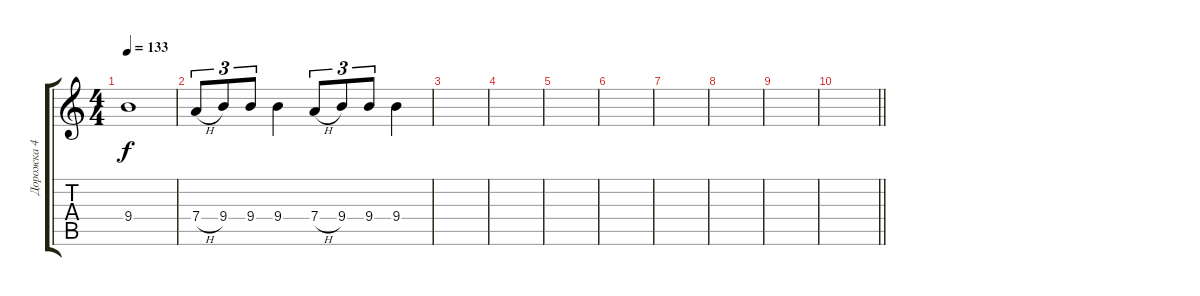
\track ("Дорожка 4" "Дорожка 4") {instrument overdrivenguitar}
\staff {score tabs}
\tuning (E4 B3 G3 D3 A2 E2) {hide}
\ts (4 4)
\tempo 133
\clef g2
\ks c
9.4.1{dy f} |
7.4{h}.8{tu (3 2)} 9.4.8{tu (3 2)} 9.4.8{tu (3 2)} 9.4.4 7.4{h}.8{tu (3 2)} 9.4.8{tu (3 2)} 9.4.8{tu (3 2)} 9.4.4 |
|
|
|
|
|
|
|
\barLineRight lightlight
